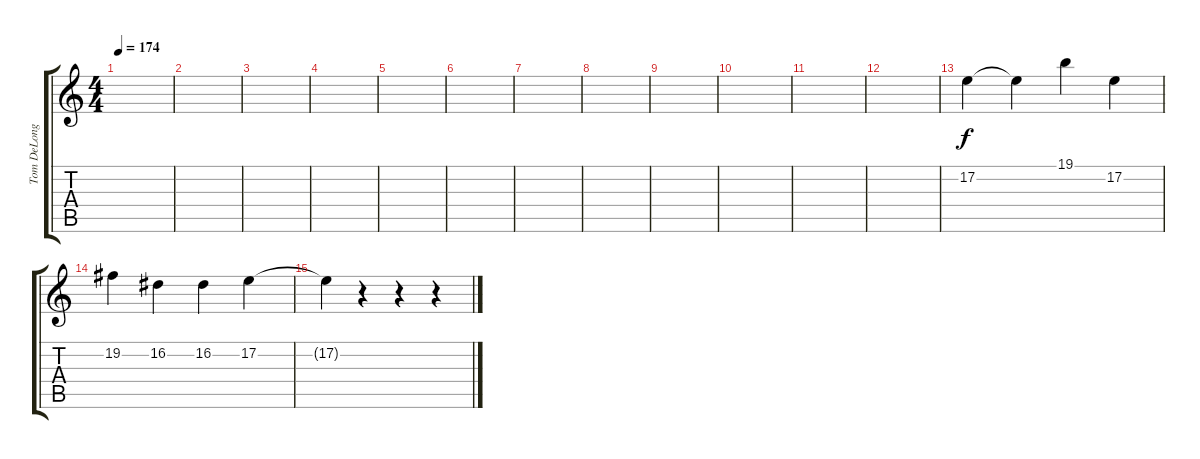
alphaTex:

\track ("Tom DeLonge - Backing Vocals" "Tom DeLong") {instrument tenorsax}
\staff {score tabs}
\tuning (E4 B3 G3 D3 A2 E2) {hide}
\ts (4 4)
\tempo 174
\clef g2
\ks c
|
|
|
|
|
|
|
|
|
|
|
|
17.2.4 17.2{t}.4 19.1.4 17.2.4 |
19.2.4 16.2.4 16.2.4 17.2.4 |
17.2{t}.4 r.4 r.4 r.4
